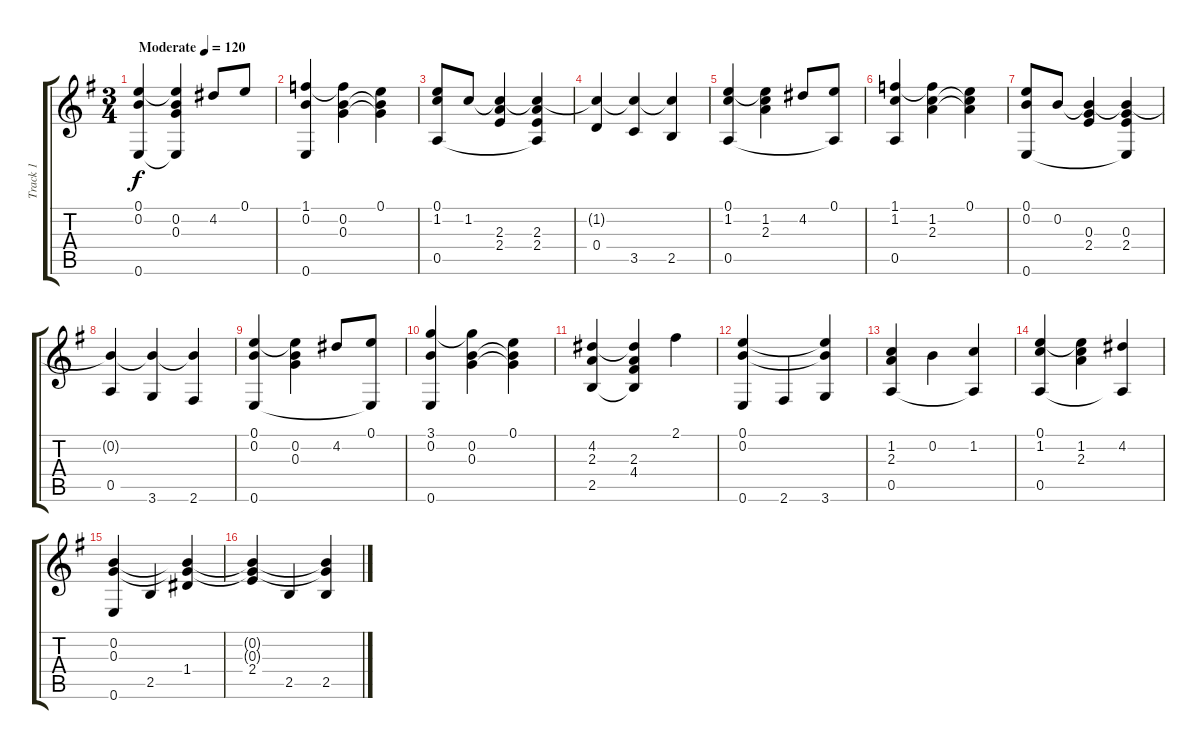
\track ("Track 1" "Track 1") {instrument acousticguitarnylon}
\staff {score tabs}
\tuning (E4 B3 G3 D3 A2 E2) {hide}
\ts (3 4)
\tempo (120 "Moderate")
\clef g2
\ks g
(0.1 0.2 0.6).4{dy f instrument acousticguitarnylon} (0.1{t} 0.2 0.3 0.6{t}).4 4.2.8{beam Up} 0.1.8{beam Up} |
(1.1 0.2 0.6).4 (1.1{t} 0.2 0.3).4 (0.1 0.2{t} 0.3{t}).4 |
(0.1 1.2 0.5).8 1.2.8 (1.2{t} 2.3 2.4).4 (1.2{t} 2.3 2.4 0.5{t}).4 |
(1.2{t} 0.4).4 (1.2{t} 3.5).4 (1.2{t} 2.5).4 |
(0.1 1.2 0.5).4 (0.1{t} 1.2 2.3).4 4.2.8{beam Up} (0.1 0.5{t}).8{beam Up} |
(1.1 1.2 0.5).4 (1.1{t} 1.2 2.3).4 (0.1 1.2{t} 2.3{t}).4 |
(0.1 0.2 0.6).8 0.2.8 (0.2{t} 0.3 2.4).4 (0.2{t} 0.3 2.4 0.6{t}).4 |
(0.2{t} 0.5).4 (0.2{t} 3.6).4 (0.2{t} 2.6).4 |
(0.1 0.2 0.6).4 (0.1{t} 0.2 0.3).4 4.2.8{beam Up} (0.1 0.6{t}).8{beam Up} |
(3.1 0.2 0.6).4 (3.1{t} 0.2 0.3).4 (0.1 0.2{t} 0.3{t}).4 |
(4.2 2.3 2.5).4 (4.2{t} 2.3 4.4 2.5{t}).4 2.1.4 |
(0.1 0.2 0.6).4 2.6.4 (0.1{t} 0.2{t} 3.6).4 |
(1.2 2.3 0.5).4 0.2.4 (1.2 0.5{t}).4 |
(0.1 1.2 0.5).4 (0.1{t} 1.2 2.3).4 (4.2 0.5{t}).4 |
(0.2 0.3 0.6).4 2.5.4 (0.2{t} 0.3{t} 1.4).4 |
(0.2{t} 0.3{t} 2.4).4 2.5.4 (0.2{t} 0.3{t} 2.5).4
